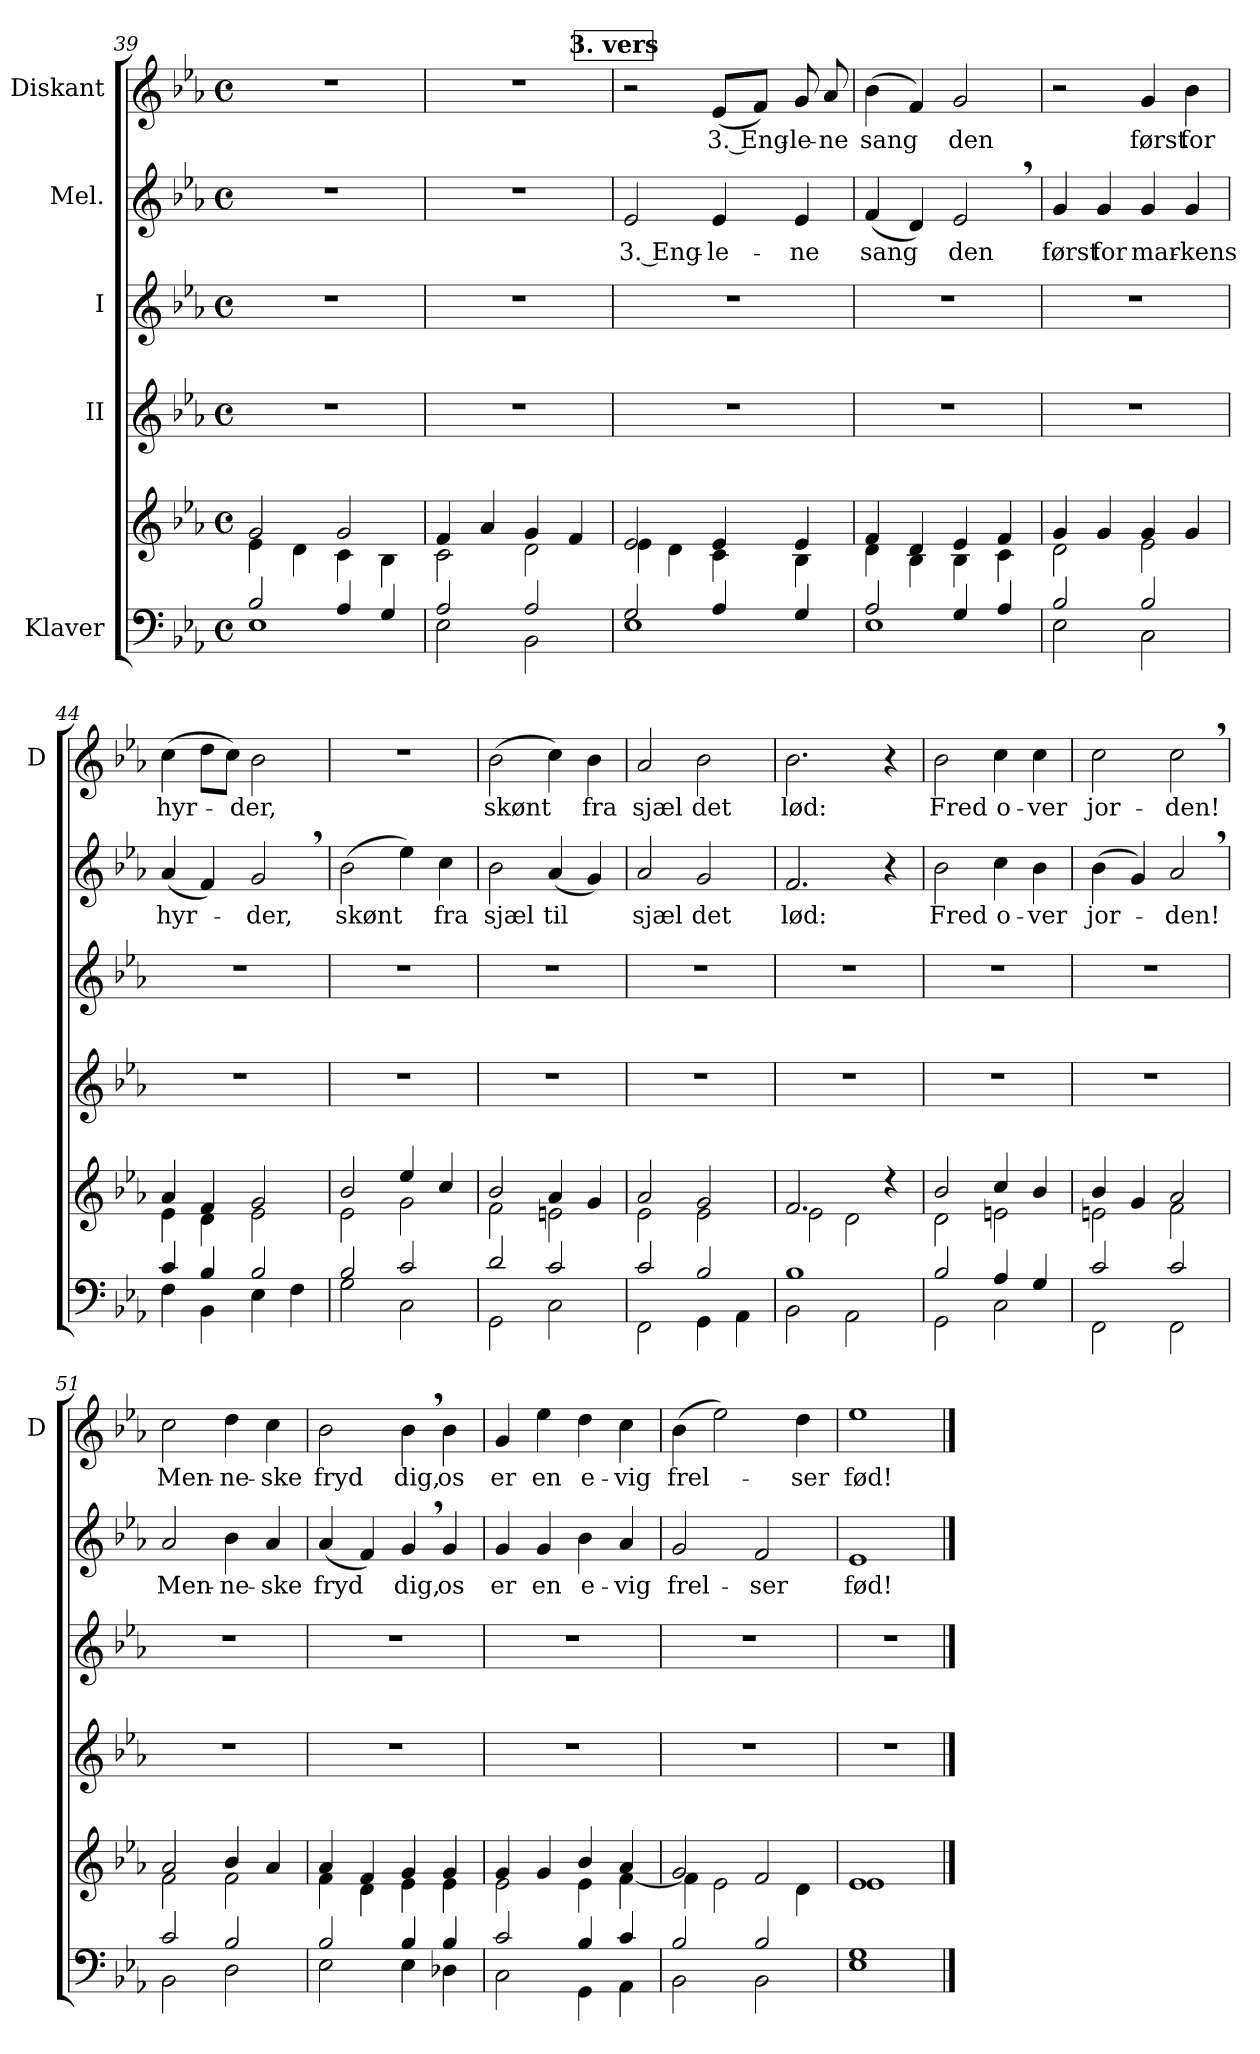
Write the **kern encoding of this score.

**kern	**kern	**kern	**kern	**kern	**text	**kern	**text
*part5	*part5	*part4	*part3	*part2	*part2	*part1	*part1
*staff6	*staff5	*staff4	*staff3	*staff2	*staff2	*staff1	*staff1
*I"Klaver	*	*I"II	*I"I	*I"Mel.	*	*I"Diskant	*
*	*	*	*	*	*	*I'D	*
*clefF4	*clefG2	*clefG2	*clefG2	*clefG2	*	*clefG2	*
*k[b-e-a-]	*k[b-e-a-]	*k[b-e-a-]	*k[b-e-a-]	*k[b-e-a-]	*	*k[b-e-a-]	*
*M4/4	*M4/4	*M4/4	*M4/4	*M4/4	*	*M4/4	*
*met(c)	*met(c)	*met(c)	*met(c)	*met(c)	*	*met(c)	*
=39	=39	=39	=39	=39	=39	=39	=39
*^	*^	*	*	*	*	*	*
2B-/	1E-	2g/	4e-\	1r	1r	1r	.	1r	.
.	.	.	4d\	.	.	.	.	.	.
4A-/	.	2g/	4c\	.	.	.	.	.	.
4G/	.	.	4B-\	.	.	.	.	.	.
=40	=40	=40	=40	=40	=40	=40	=40	=40	=40
2A-/	2E-\	4f/	2c\	1r	1r	1r	.	1r	.
.	.	4a-/	.	.	.	.	.	.	.
2A-/	2BB-\	4g/	2d\	.	.	.	.	.	.
.	.	4f/	.	.	.	.	.	.	.
!!LO:LB:g=z
!!LO:REH:place=s1:a:B:cj:fs=14:t=3. vers
=41	=41	=41	=41	=41	=41	=41	=41	=41	=41
!	!	!	!	!	!	!	!LO:LY:b	!	!
2G/	1E-	2e-/	4e-\	1r	1r	2e-/	3. Eng-	2r	.
.	.	.	4d\	.	.	.	.	.	.
!	!	!	!	!	!	!	!LO:LY:b	!	!LO:LY:b
4A-/	.	4e-/	4c\	.	.	4e-/	-le-	(8e-/L	3. Eng-
.	.	.	.	.	.	.	.	8f/J)	.
!	!	!	!	!	!	!	!LO:LY:b	!	!LO:LY:b
4G/	.	4e-/	4B-\	.	.	4e-/	-ne	8g/	-le-
!	!	!	!	!	!	!	!	!	!LO:LY:b
.	.	.	.	.	.	.	.	8a-/	-ne
=42	=42	=42	=42	=42	=42	=42	=42	=42	=42
!	!	!	!	!	!	!	!LO:LY:b	!	!LO:LY:b
2A-/	1E-	4f/	4d\	1r	1r	(4f/	sang	(4b-\	sang
.	.	4d/	4B-\	.	.	4d/)	.	4f/)	.
!	!	!	!	!	!	!	!LO:LY:b	!	!LO:LY:b
4G/	.	4e-/	4B-\	.	.	2e-,/	den	2g/	den
4A-/	.	4f/	4c\	.	.	.	.	.	.
=43	=43	=43	=43	=43	=43	=43	=43	=43	=43
!	!	!	!	!	!	!	!LO:LY:b	!	!
2B-/	2E-\	4g/	2d\	1r	1r	4g/	først	2r	.
!	!	!	!	!	!	!	!LO:LY:b	!	!
.	.	4g/	.	.	.	4g/	for	.	.
!	!	!	!	!	!	!	!LO:LY:b	!	!LO:LY:b
2B-/	2C\	4g/	2e-\	.	.	4g/	mar-	4g/	først
!	!	!	!	!	!	!	!LO:LY:b	!	!LO:LY:b
.	.	4g/	.	.	.	4g/	-kens	4b-\	for
=44	=44	=44	=44	=44	=44	=44	=44	=44	=44
!	!	!	!	!	!	!	!LO:LY:b	!	!LO:LY:b
4c/	4F\	4a-/	4e-\	1r	1r	(4a-/	hyr-	(4cc\	hyr-
4B-/	4BB-\	4f/	4d\	.	.	4f/)	.	8dd\L	.
.	.	.	.	.	.	.	.	8cc\J)	.
!	!	!	!	!	!	!	!LO:LY:b	!	!LO:LY:b
2B-/	4E-\	2g/	2e-\	.	.	2g,/	-der,	2b-\	-der,
.	4F\	.	.	.	.	.	.	.	.
=45	=45	=45	=45	=45	=45	=45	=45	=45	=45
!	!	!	!	!	!	!	!LO:LY:b	!	!
2B-/	2G\	2b-/	2e-\	1r	1r	(2b-\	skønt	1r	.
2c/	2C\	4ee-/	2g\	.	.	4ee-\)	.	.	.
!	!	!	!	!	!	!	!LO:LY:b	!	!
.	.	4cc/	.	.	.	4cc\	fra	.	.
!!LO:PB:g=z
=46	=46	=46	=46	=46	=46	=46	=46	=46	=46
!	!	!	!	!	!	!	!LO:LY:b	!	!LO:LY:b
2d/	2GG\	2b-/	2f\	1r	1r	2b-\	sjæl	(2b-\	skønt
!	!	!	!	!	!	!	!LO:LY:b	!	!
2c/	2C\	4a-/	2en\	.	.	(4a-/	til	4cc\)	.
!	!	!	!	!	!	!	!	!	!LO:LY:b
.	.	4g/	.	.	.	4g/)	.	4b-\	fra
=47	=47	=47	=47	=47	=47	=47	=47	=47	=47
!	!	!	!	!	!	!	!LO:LY:b	!	!LO:LY:b
2c/	2FF\	2a-/	2e-\	1r	1r	2a-/	sjæl	2a-/	sjæl
!	!	!	!	!	!	!	!LO:LY:b	!	!LO:LY:b
2B-/	4GG\	2g/	2e-\	.	.	2g/	det	2b-\	det
.	4AA-\	.	.	.	.	.	.	.	.
=48	=48	=48	=48	=48	=48	=48	=48	=48	=48
!	!	!	!	!	!	!	!LO:LY:b	!	!LO:LY:b
1B-	2BB-\	2.f/	2e-\	1r	1r	2.f/	lød:	2.b-\	lød:
.	2AA-\	.	2d\	.	.	.	.	.	.
.	.	4r	.	.	.	4r	.	4r	.
=49	=49	=49	=49	=49	=49	=49	=49	=49	=49
!	!	!	!	!	!	!	!LO:LY:b	!	!LO:LY:b
2B-/	2GG\	2b-/	2d\	1r	1r	2b-\	Fred	2b-\	Fred
!	!	!	!	!	!	!	!LO:LY:b	!	!LO:LY:b
4A-/	2C\	4cc/	2en\	.	.	4cc\	o-	4cc\	o-
!	!	!	!	!	!	!	!LO:LY:b	!	!LO:LY:b
4G/	.	4b-/	.	.	.	4b-\	-ver	4cc\	-ver
=50	=50	=50	=50	=50	=50	=50	=50	=50	=50
!	!	!	!	!	!	!	!LO:LY:b	!	!LO:LY:b
2c/	2FF\	4b-/	2en\	1r	1r	(4b-\	jor-	2cc\	jor-
.	.	4g/	.	.	.	4g/)	.	.	.
!	!	!	!	!	!	!	!LO:LY:b	!	!LO:LY:b
2c/	2FF\	2a-/	2f\	.	.	2a-,/	-den!	2cc,\	-den!
=51	=51	=51	=51	=51	=51	=51	=51	=51	=51
!	!	!	!	!	!	!	!LO:LY:b	!	!LO:LY:b
2c/	2BB-\	2a-/	2f\	1r	1r	2a-/	Men-	2cc\	Men-
!	!	!	!	!	!	!	!LO:LY:b	!	!LO:LY:b
2B-/	2D\	4b-/	2f\	.	.	4b-\	-ne-	4dd\	-ne-
!	!	!	!	!	!	!	!LO:LY:b	!	!LO:LY:b
.	.	4a-/	.	.	.	4a-/	-ske	4cc\	-ske
!!LO:LB:g=z
=52	=52	=52	=52	=52	=52	=52	=52	=52	=52
!	!	!	!	!	!	!	!LO:LY:b	!	!LO:LY:b
2B-/	2E-\	4a-/	4f\	1r	1r	(4a-/	fryd	2b-\	fryd
.	.	4f/	4d\	.	.	4f/)	.	.	.
!	!	!	!	!	!	!	!LO:LY:b	!	!LO:LY:b
4B-/	4E-\	4g/	4e-\	.	.	4g,/	dig,	4b-,\	dig,
!	!	!	!	!	!	!	!LO:LY:b	!	!LO:LY:b
4B-/	4D-X\	4g/	4e-\	.	.	4g/	os	4b-\	os
=53	=53	=53	=53	=53	=53	=53	=53	=53	=53
!	!	!	!	!	!	!	!LO:LY:b	!	!LO:LY:b
2c/	2C\	4g/	2e-\	1r	1r	4g/	er	4g/	er
!	!	!	!	!	!	!	!LO:LY:b	!	!LO:LY:b
.	.	4g/	.	.	.	4g/	en	4ee-\	en
!	!	!	!	!	!	!	!LO:LY:b	!	!LO:LY:b
4B-/	4GG\	4b-/	4e-\	.	.	4b-\	e-	4dd\	e-
!	!	!	!	!	!	!	!LO:LY:b	!	!LO:LY:b
4c/	4AA-\	4a-/	[4f\	.	.	4a-/	-vig	4cc\	-vig
=54	=54	=54	=54	=54	=54	=54	=54	=54	=54
!	!	!	!	!	!	!	!LO:LY:b	!	!LO:LY:b
2B-/	2BB-\	2g/	4f\]	1r	1r	2g/	frel-	(4b-\	frel-
.	.	.	2e-\	.	.	.	.	2ee-\)	.
!	!	!	!	!	!	!	!LO:LY:b	!	!
2B-/	2BB-\	2f/	.	.	.	2f/	-ser	.	.
!	!	!	!	!	!	!	!	!	!LO:LY:b
.	.	.	4d\	.	.	.	.	4dd\	-ser
=55	=55	=55	=55	=55	=55	=55	=55	=55	=55
!	!	!	!	!	!	!	!LO:LY:b	!	!LO:LY:b
1G	1E-	1e-	1e-	1r	1r	1e-	fød!	1ee-	fød!
*v	*v	*	*	*	*	*	*	*	*
*	*v	*v	*	*	*	*	*	*
==	==	==	==	==	==	==	==
*-	*-	*-	*-	*-	*-	*-	*-
